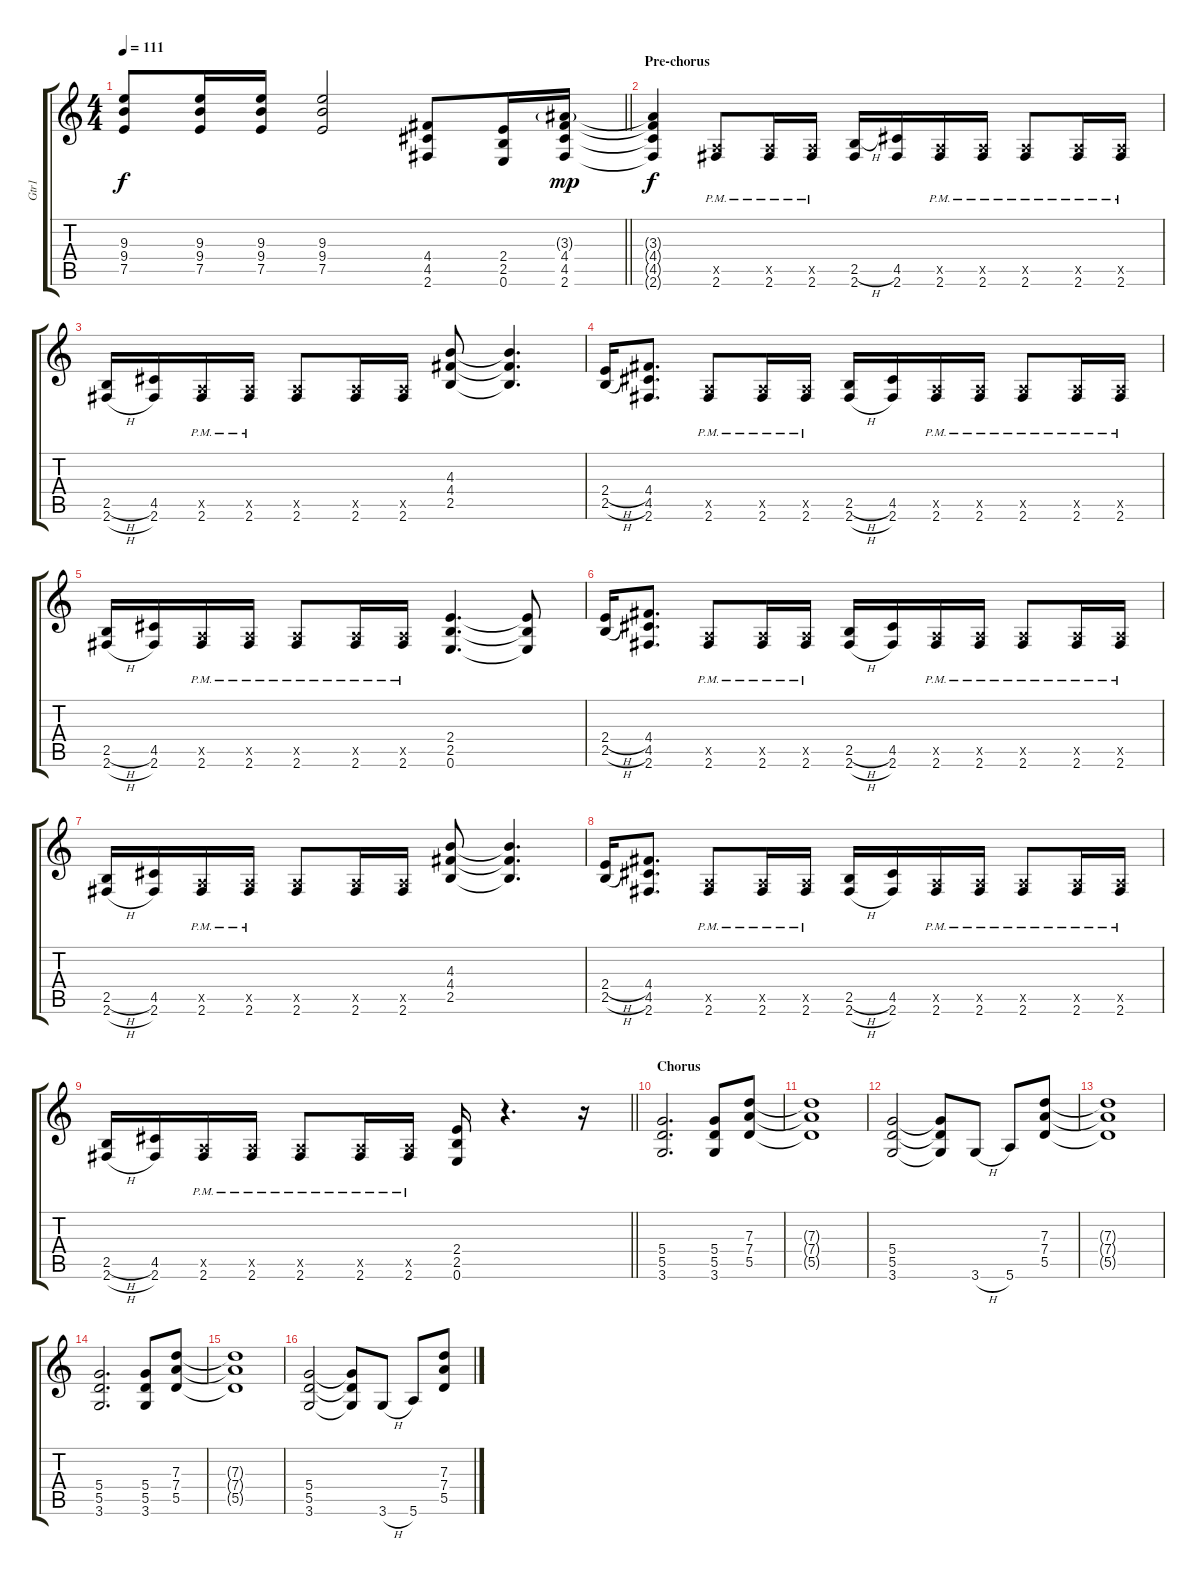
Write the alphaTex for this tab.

\track ("Gtr1" "Gtr1") {instrument distortionguitar}
\staff {score tabs}
\tuning (E4 B3 G3 D3 A2 E2) {hide}
\ts (4 4)
\tempo 111
\clef g2
\barLineRight lightlight
\ks c
(9.3 9.4 7.5).8{dy f} (9.3 9.4 7.5).16 (9.3 9.4 7.5).16 (9.3 9.4 7.5).2 (4.4 4.5 2.6).8 (2.4 2.5 0.6).16 (3.3{g} 4.4 4.5 2.6).16{dy mp} |
\section ("" "Pre-chorus")
(3.3{t} 4.4{t} 4.5{t} 2.6{t}).4{dy f} (0.5{x} 2.6{pm}).8 (0.5{x} 2.6{pm}).16 (0.5{x} 2.6{pm}).16 (2.5{h} 2.6).16 (4.5 2.6).16 (0.5{x} 2.6{pm}).16 (0.5{x} 2.6{pm}).16 (0.5{x} 2.6{pm}).8 (0.5{x} 2.6{pm}).16 (0.5{x} 2.6{pm}).16 |
(2.5{h} 2.6{h}).16 (4.5 2.6).16 (0.5{x} 2.6{pm}).16 (0.5{x} 2.6{pm}).16 (0.5{x} 2.6).8 (0.5{x} 2.6).16 (0.5{x} 2.6).16 (4.3 4.4 2.5).8 (4.3{t} 4.4{t} 2.5{t}).4{d} |
(2.4{h} 2.5{h}).16 (4.4 4.5 2.6).8{d} (0.5{x} 2.6{pm}).8 (0.5{x} 2.6{pm}).16 (0.5{x} 2.6{pm}).16 (2.5{h} 2.6{h}).16 (4.5 2.6).16 (0.5{x} 2.6{pm}).16 (0.5{x} 2.6{pm}).16 (0.5{x} 2.6{pm}).8 (0.5{x} 2.6{pm}).16 (0.5{x} 2.6{pm}).16 |
(2.5{h} 2.6{h}).16 (4.5 2.6).16 (0.5{x} 2.6{pm}).16 (0.5{x} 2.6{pm}).16 (0.5{x} 2.6{pm}).8 (0.5{x} 2.6{pm}).16 (0.5{x} 2.6{pm}).16 (2.4 2.5 0.6).4{d} (2.4{t} 2.5{t} 0.6{t}).8 |
(2.4{h} 2.5{h}).16 (4.4 4.5 2.6).8{d} (0.5{x} 2.6{pm}).8 (0.5{x} 2.6{pm}).16 (0.5{x} 2.6{pm}).16 (2.5{h} 2.6{h}).16 (4.5 2.6).16 (0.5{x} 2.6{pm}).16 (0.5{x} 2.6{pm}).16 (0.5{x} 2.6{pm}).8 (0.5{x} 2.6{pm}).16 (0.5{x} 2.6{pm}).16 |
(2.5{h} 2.6{h}).16 (4.5 2.6).16 (0.5{x} 2.6{pm}).16 (0.5{x} 2.6{pm}).16 (0.5{x} 2.6).8 (0.5{x} 2.6).16 (0.5{x} 2.6).16 (4.3 4.4 2.5).8 (4.3{t} 4.4{t} 2.5{t}).4{d} |
(2.4{h} 2.5{h}).16 (4.4 4.5 2.6).8{d} (0.5{x} 2.6{pm}).8 (0.5{x} 2.6{pm}).16 (0.5{x} 2.6{pm}).16 (2.5{h} 2.6{h}).16 (4.5 2.6).16 (0.5{x} 2.6{pm}).16 (0.5{x} 2.6{pm}).16 (0.5{x} 2.6{pm}).8 (0.5{x} 2.6{pm}).16 (0.5{x} 2.6{pm}).16 |
\barLineRight lightlight
(2.5{h} 2.6{h}).16 (4.5 2.6).16 (0.5{x} 2.6{pm}).16 (0.5{x} 2.6{pm}).16 (0.5{x} 2.6{pm}).8 (0.5{x} 2.6{pm}).16 (0.5{x} 2.6{pm}).16 (2.4 2.5 0.6).16 r.4{d} r.16 |
\section ("" "Chorus")
(5.4 5.5 3.6).2{d} (5.4 5.5 3.6).8 (7.3 7.4 5.5).8 |
(7.3{t} 7.4{t} 5.5{t}).1 |
(5.4 5.5 3.6).2 (5.4{t} 5.5{t} 3.6{t}).8 3.6{h}.8 5.6.8 (7.3 7.4 5.5).8 |
(7.3{t} 7.4{t} 5.5{t}).1 |
(5.4 5.5 3.6).2{d} (5.4 5.5 3.6).8 (7.3 7.4 5.5).8 |
(7.3{t} 7.4{t} 5.5{t}).1 |
(5.4 5.5 3.6).2 (5.4{t} 5.5{t} 3.6{t}).8 3.6{h}.8 5.6.8 (7.3 7.4 5.5).8
